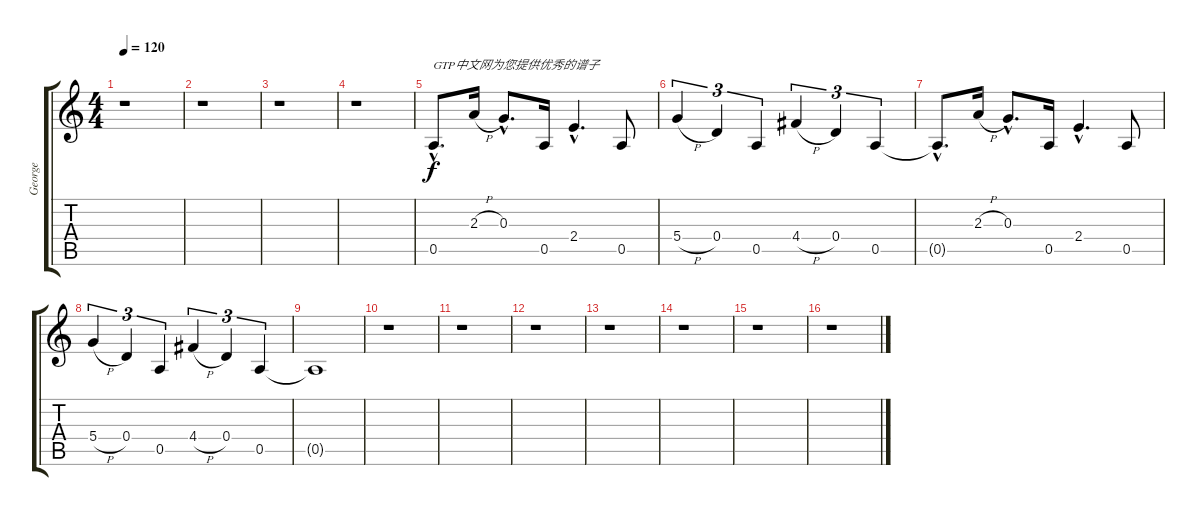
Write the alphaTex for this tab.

\track ("George" "George") {instrument overdrivenguitar}
\staff {score tabs}
\tuning (E4 B3 G3 D3 A2 E2) {hide}
\ts (4 4)
\tempo 120
\clef g2
\ks c
r.1{dy f instrument overdrivenguitar} |
r.1 |
r.1 |
r.1 |
0.5{hac}.8{d txt "GTP中文网为您提供优秀的谱子"} 2.3{h}.16 0.3{hac}.8{d} 0.5.16 2.4{hac}.4{d} 0.5.8 |
5.4{h}.4{tu (3 2)} 0.4.4{tu (3 2)} 0.5.4{tu (3 2)} 4.4{h}.4{tu (3 2)} 0.4.4{tu (3 2)} 0.5.4{tu (3 2)} |
0.5{hac t}.8{d} 2.3{h}.16 0.3{hac}.8{d} 0.5.16 2.4{hac}.4{d} 0.5.8 |
5.4{h}.4{tu (3 2)} 0.4.4{tu (3 2)} 0.5.4{tu (3 2)} 4.4{h}.4{tu (3 2)} 0.4.4{tu (3 2)} 0.5.4{tu (3 2)} |
0.5{t}.1 |
r.1 |
r.1 |
r.1 |
r.1 |
r.1 |
r.1 |
r.1
